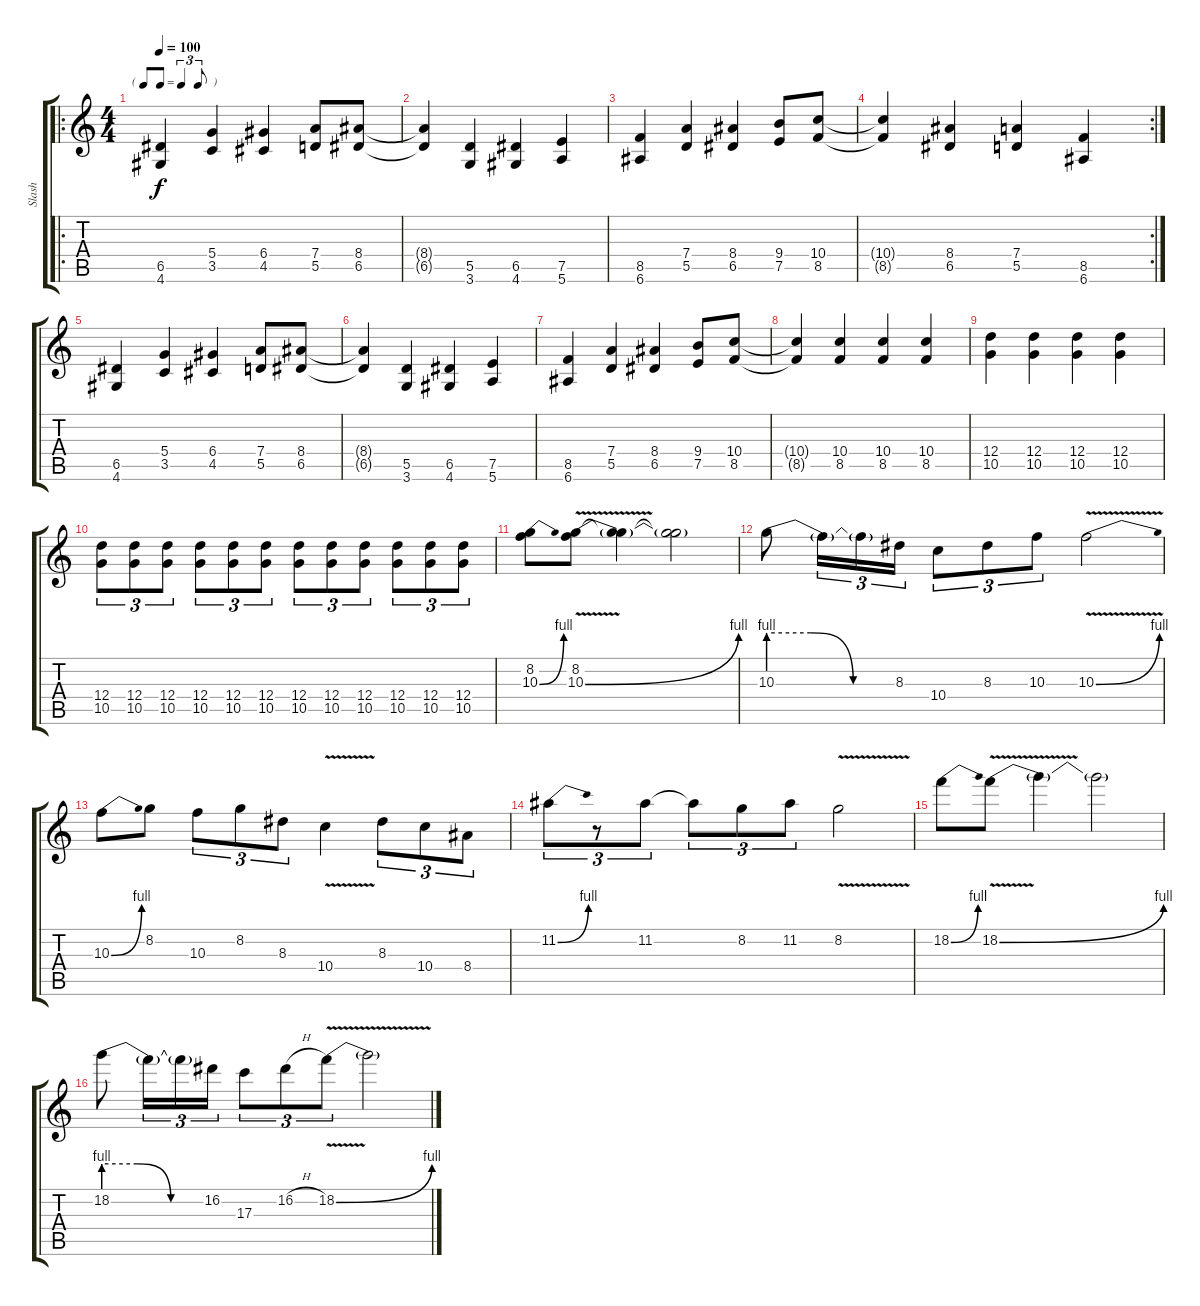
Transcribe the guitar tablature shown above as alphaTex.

\track ("Slash" "Slash") {instrument distortionguitar}
\staff {score tabs}
\tuning (E4 B3 G3 D3 A2 E2) {hide}
\ro
\ts (4 4)
\tf triplet8th
\tempo 100
\clef g2
\ks c
(6.5 4.6).4{dy f} (5.4 3.5).4 (6.4 4.5).4 (7.4 5.5).8 (8.4 6.5).8 |
(8.4{t} 6.5{t}).4 (5.5 3.6).4 (6.5 4.6).4 (7.5 5.6).4 |
(8.5 6.6).4 (7.4 5.5).4 (8.4 6.5).4 (9.4 7.5).8 (10.4 8.5).8 |
\rc 2
(10.4{t} 8.5{t}).4 (8.4 6.5).4 (7.4 5.5).4 (8.5 6.6).4 |
(6.5 4.6).4 (5.4 3.5).4 (6.4 4.5).4 (7.4 5.5).8 (8.4 6.5).8 |
(8.4{t} 6.5{t}).4 (5.5 3.6).4 (6.5 4.6).4 (7.5 5.6).4 |
(8.5 6.6).4 (7.4 5.5).4 (8.4 6.5).4 (9.4 7.5).8 (10.4 8.5).8 |
(10.4{t} 8.5{t}).4 (10.4 8.5).4 (10.4 8.5).4 (10.4 8.5).4 |
(12.4 10.5).4 (12.4 10.5).4 (12.4 10.5).4 (12.4 10.5).4 |
(12.4 10.5).8{tu (3 2)} (12.4 10.5).8{tu (3 2)} (12.4 10.5).8{tu (3 2)} (12.4 10.5).8{tu (3 2)} (12.4 10.5).8{tu (3 2)} (12.4 10.5).8{tu (3 2)} (12.4 10.5).8{tu (3 2)} (12.4 10.5).8{tu (3 2)} (12.4 10.5).8{tu (3 2)} (12.4 10.5).8{tu (3 2)} (12.4 10.5).8{tu (3 2)} (12.4 10.5).8{tu (3 2)} |
(8.2 10.3{be (bend 0 0 60 4)}).8 (8.2 10.3{be (bend 0 0 60 4) v}).8 (8.2{t} 10.3{t}).4 (8.2{t} 10.3{t}).2 |
10.3{be (custom 0 4 20 4 40 0 60 0)}.8 10.3{t}.16{tu (3 2)} 10.3{t}.16{tu (3 2)} 8.3.16{tu (3 2)} 10.4.8{tu (3 2)} 8.3.8{tu (3 2)} 10.3.8{tu (3 2)} 10.3{be (bend 0 0 60 4) v}.2 |
10.3{be (bend 0 0 60 4)}.8 8.2.8 10.3.8{tu (3 2)} 8.2.8{tu (3 2)} 8.3.8{tu (3 2)} 10.4{v}.4 8.3.8{tu (3 2)} 10.4.8{tu (3 2)} 8.4.8{tu (3 2)} |
11.2{be (bend 0 0 60 4)}.8{tu (3 2)} r.8{tu (3 2)} 11.2.8{tu (3 2)} 11.2{t}.8{tu (3 2)} 8.2.8{tu (3 2)} 11.2.8{tu (3 2)} 8.2{v}.2 |
18.2{be (bend 0 0 60 4)}.8 18.2{be (bend 0 0 60 4) v}.8 18.2{t}.4 18.2{t}.2 |
18.2{be (custom 0 4 20 4 40 0 60 0)}.8 18.2{t}.16{tu (3 2)} 18.2{t}.16{tu (3 2)} 16.2.16{tu (3 2)} 17.3.8{tu (3 2)} 16.2{h}.8{tu (3 2)} 18.2{be (bend 0 0 60 4) v}.8{tu (3 2)} 18.2{t}.2
